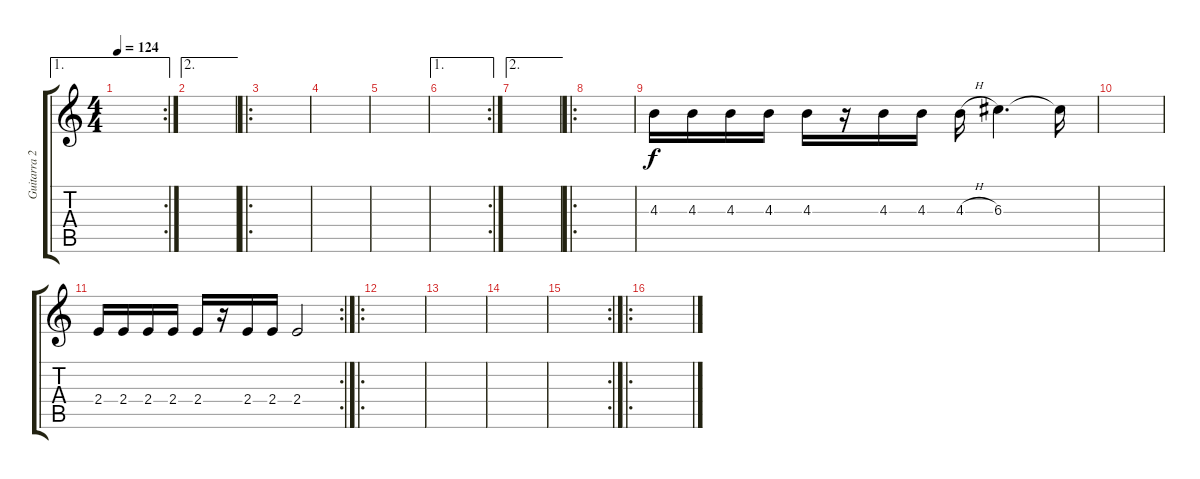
\track ("Guitarra 2" "Guitarra 2") {instrument electricguitarclean}
\staff {score tabs}
\tuning (E4 B3 G3 D3 A2 E2) {hide}
\ae 1
\rc 2
\ts (4 4)
\tempo 124
\clef g2
\ks c
|
\ae 2
|
\ro
|
|
|
\ae 1
\rc 2
|
\ae 2
|
\ro
|
4.3.16 4.3.16 4.3.16 4.3.16 4.3.16 r.16 4.3.16 4.3.16 4.3{h}.16 6.3.4{d} 6.3{t}.16 |
|
\rc 2
2.4.16 2.4.16 2.4.16 2.4.16 2.4.16 r.16 2.4.16 2.4.16 2.4.2 |
\ro
|
|
|
\rc 2
|
\ro
